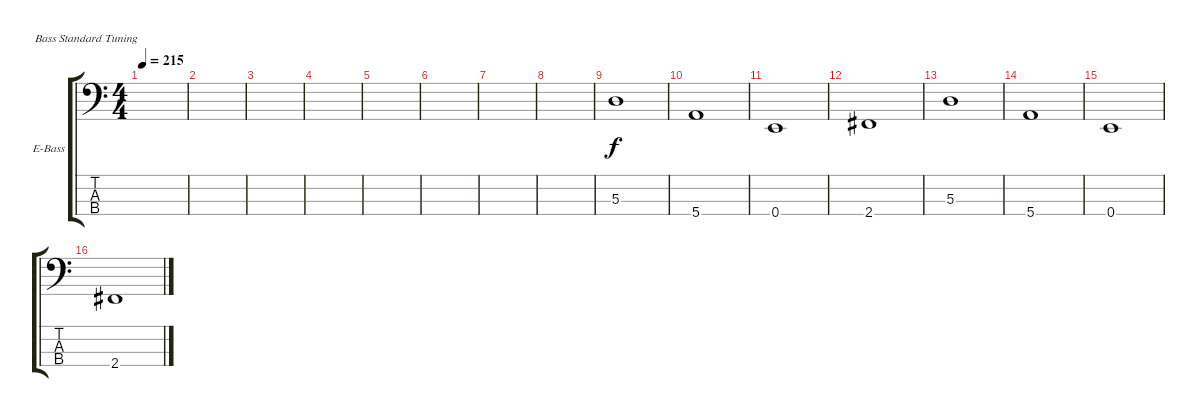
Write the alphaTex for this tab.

\defaultSystemsLayout 4
\bracketExtendMode groupsimilarinstruments
\firstSystemTrackNameOrientation horizontal
\otherSystemsTrackNameOrientation horizontal
\track ("Electric Bass" "E-Bass") {instrument electricbassfinger}
\staff {score tabs}
\tuning (G2 D2 A1 E1)
\ts (4 4)
\tempo 215
\clef f4
\scale
0.487395
\ks c
|
\scale
0.256303 |
\scale
0.256303 |
\scale
0.333333 |
\scale
0.333333 |
\scale
0.333333 |
\scale
0.333333 |
\scale
0.333333 |
\scale
0.333333 5.3.1 |
\scale
0.333333 5.4.1 |
\scale
0.333333 0.4.1 |
\scale
0.333333 2.4.1 |
\scale
0.333333 5.3.1 |
\scale
0.333333 5.4.1 |
\scale
0.333333 0.4.1 |
2.4.1
